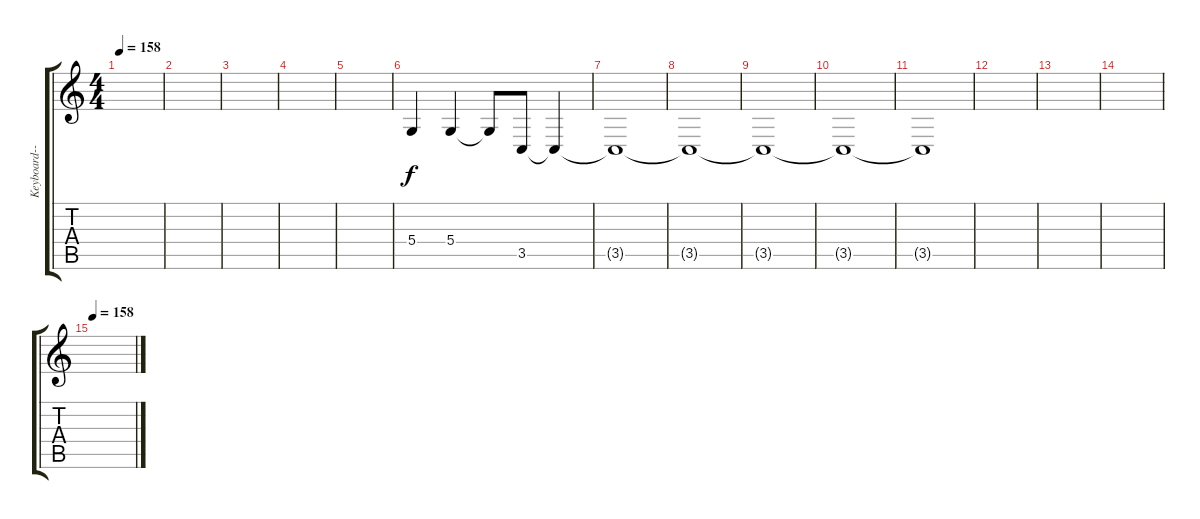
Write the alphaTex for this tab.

\track ("Keyboard---2" "Keyboard--") {instrument pad4choir}
\staff {score tabs}
\tuning (E4 B3 G3 D3 A2 E2) {hide}
\ts (4 4)
\tempo 158
\clef g2
\ks c
|
|
|
|
|
5.4.4{instrument pad4choir} 5.4.4 5.4{t}.8 3.5.8 3.5{t}.4 |
3.5{t}.1 |
3.5{t}.1 |
3.5{t}.1 |
3.5{t}.1 |
3.5{t}.1 |
|
|
\section ("" "")
|
\tempo 158
